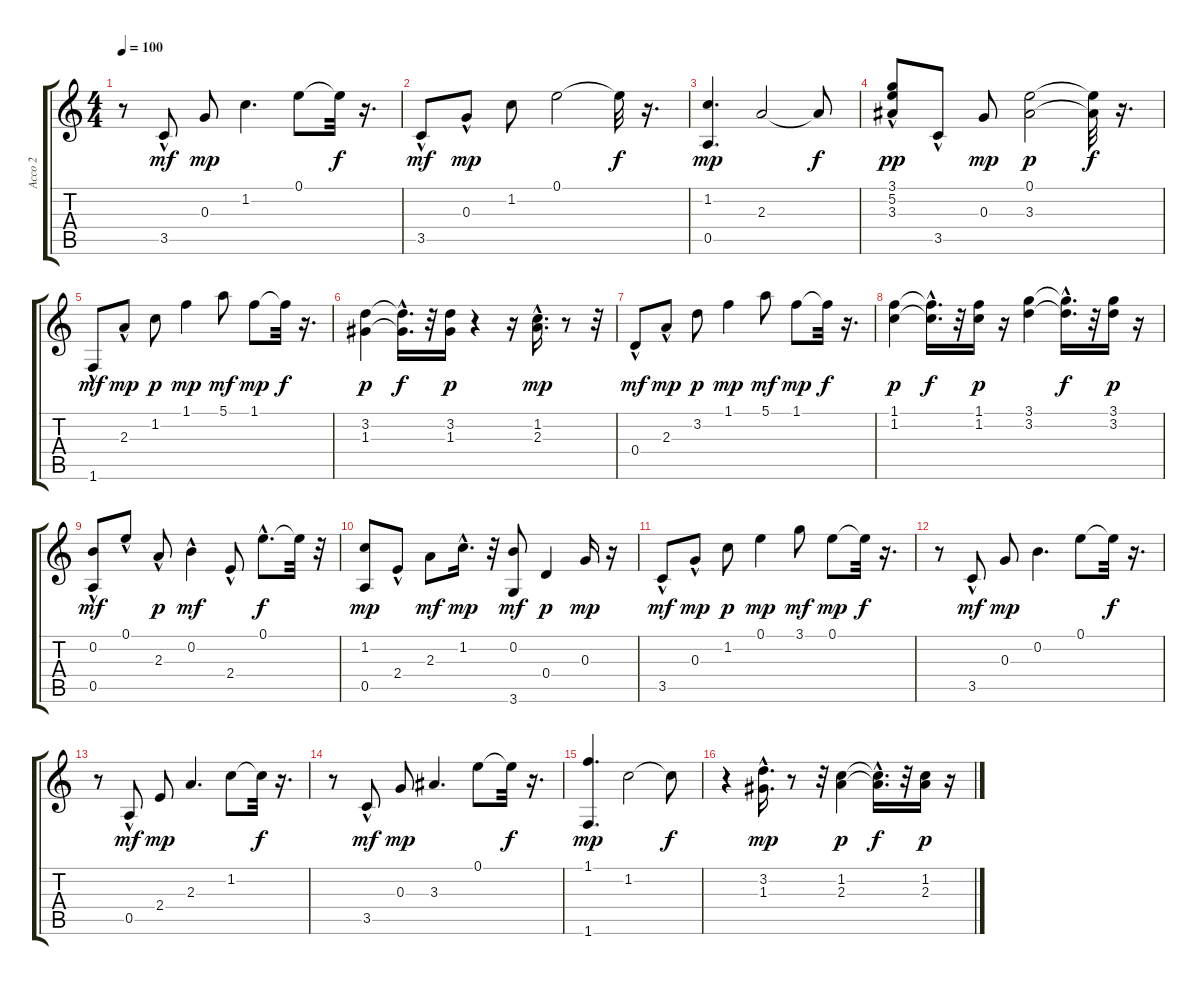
\track ("Acco 2" "Acco 2") {instrument acousticguitarnylon}
\staff {score tabs}
\tuning (E4 B3 G3 D3 A2 E2) {hide}
\ts (4 4)
\tempo 100
\clef g2
\ks c
r.8{dy f} 3.5{hac}.8{dy mf} 0.3.8{dy mp} 1.2.4{d} 0.1.8 0.1{t}.32{dy f} r.16{d} |
3.5{hac}.8{dy mf} 0.3{hac}.8{dy mp} 1.2.8 0.1.2 0.1{t}.32{dy f} r.16{d} |
(1.2 0.5).4{d dy mp} 2.3.2 2.3{t}.8{dy f} |
(3.1{hac} 5.2 3.3).8{dy pp} 3.5{hac}.8 0.3.8{dy mp} (0.1 3.3).2{dy p} (0.1{t} 3.3{t}).32{dy f} r.16{d} |
1.6{hac}.8{dy mf} 2.3{hac}.8{dy mp} 1.2.8{dy p} 1.1.4{dy mp} 5.1.8{dy mf} 1.1.8{dy mp} 1.1{t}.32{dy f} r.16{d} |
(3.2 1.3).4{dy p} (3.2{t} 1.3{hac t}).16{d dy f} r.32 (3.2 1.3).16{dy p} r.4 r.16 (1.2{hac} 2.3{hac}).16{d dy mp} r.8 r.32 |
0.4{hac}.8{dy mf} 2.3{hac}.8{dy mp} 3.2.8{dy p} 1.1.4{dy mp} 5.1.8{dy mf} 1.1.8{dy mp} 1.1{t}.32{dy f} r.16{d} |
(1.1 1.2).4{dy p} (1.1{t} 1.2{hac t}).16{d dy f} r.32 (1.1 1.2).16{dy p} r.16 (3.1 3.2).4 (3.1{t} 3.2{hac t}).16{d dy f} r.32 (3.1 3.2).16{dy p} r.16 |
(0.2{hac} 0.5).8{dy mf} 0.1{hac}.8 2.3{hac}.8{dy p} 0.2{hac}.4{dy mf} 2.4{hac}.8 0.1{hac}.8{d dy f} 0.1{t}.32 r.32 |
(1.2 0.5).8{dy mp} 2.4{hac}.8 2.3.8{dy mf} 1.2{hac}.16{d dy mp} r.32 (0.2 3.6).8{dy mf} 0.4.4{dy p} 0.3.16{dy mp} r.16 |
3.5{hac}.8{dy mf} 0.3{hac}.8{dy mp} 1.2.8{dy p} 0.1.4{dy mp} 3.1.8{dy mf} 0.1.8{dy mp} 0.1{t}.32{dy f} r.16{d} |
r.8 3.5{hac}.8{dy mf} 0.3.8{dy mp} 0.2.4{d} 0.1.8 0.1{t}.32{dy f} r.16{d} |
r.8 0.5{hac}.8{dy mf} 2.4.8{dy mp} 2.3.4{d} 1.2.8 1.2{t}.32{dy f} r.16{d} |
r.8 3.5{hac}.8{dy mf} 0.3.8{dy mp} 3.3.4{d} 0.1.8 0.1{t}.32{dy f} r.16{d} |
(1.1 1.6).4{d dy mp} 1.2.2 1.2{t}.8{dy f} |
r.4 (3.2{hac} 1.3{hac}).16{d dy mp} r.8 r.32 (1.2 2.3).4{dy p} (1.2{t} 2.3{hac t}).16{d dy f} r.32 (1.2 2.3).16{dy p} r.16
